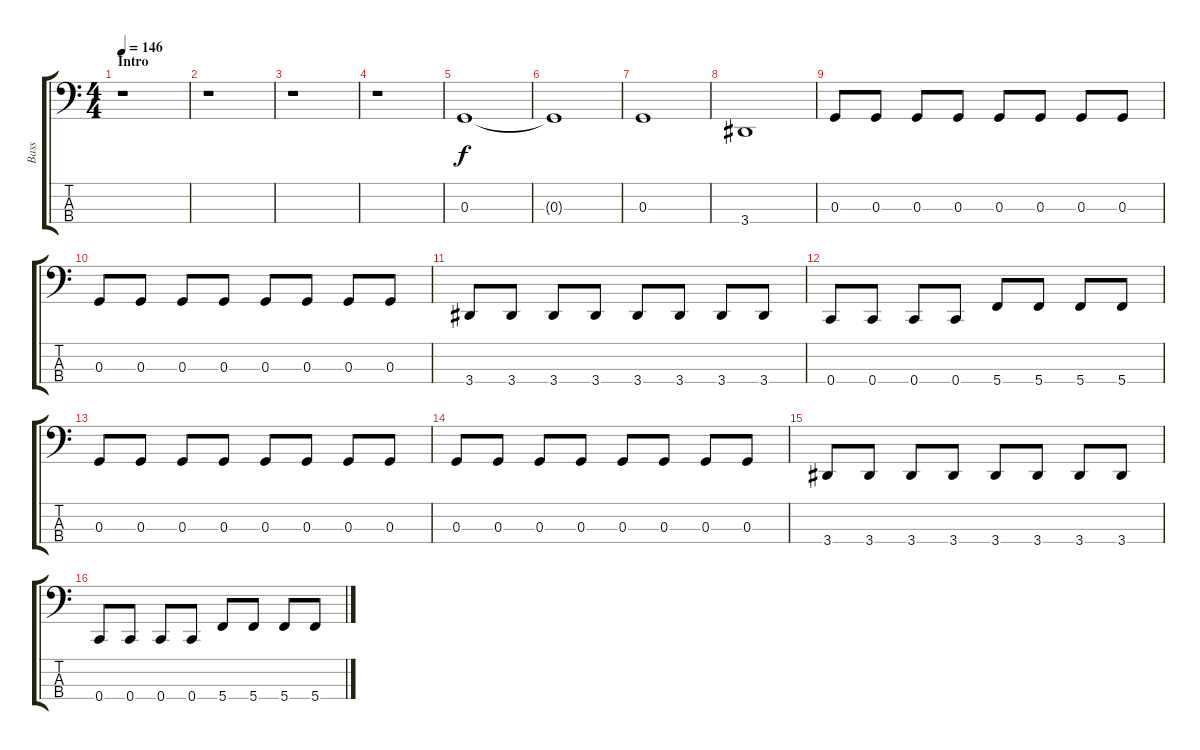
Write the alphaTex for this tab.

\track ("Bass" "Bass") {instrument electricbassfinger}
\staff {score tabs}
\tuning (F2 C2 G1 C1) {hide}
\ts (4 4)
\section ("" "Intro")
\tempo 146
\clef f4
\ks c
r.1{dy f instrument electricbassfinger} |
r.1 |
r.1 |
r.1 |
0.3.1 |
0.3{t}.1 |
0.3.1 |
3.4.1 |
0.3.8 0.3.8 0.3.8 0.3.8 0.3.8 0.3.8 0.3.8 0.3.8 |
0.3.8 0.3.8 0.3.8 0.3.8 0.3.8 0.3.8 0.3.8 0.3.8 |
3.4.8 3.4.8 3.4.8 3.4.8 3.4.8 3.4.8 3.4.8 3.4.8 |
0.4.8 0.4.8 0.4.8 0.4.8 5.4.8 5.4.8 5.4.8 5.4.8 |
0.3.8 0.3.8 0.3.8 0.3.8 0.3.8 0.3.8 0.3.8 0.3.8 |
0.3.8 0.3.8 0.3.8 0.3.8 0.3.8 0.3.8 0.3.8 0.3.8 |
3.4.8 3.4.8 3.4.8 3.4.8 3.4.8 3.4.8 3.4.8 3.4.8 |
0.4.8 0.4.8 0.4.8 0.4.8 5.4.8 5.4.8 5.4.8 5.4.8
